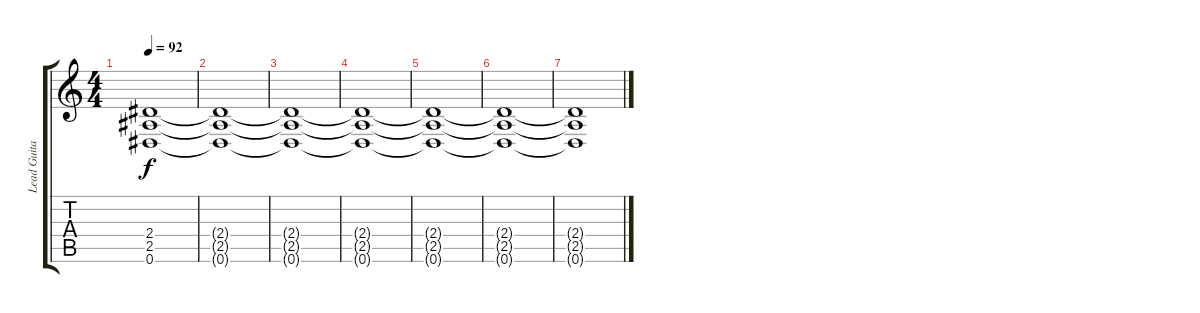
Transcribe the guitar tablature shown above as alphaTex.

\track ("Lead Guitar" "Lead Guita") {instrument distortionguitar}
\staff {score tabs}
\tuning (Eb4 Bb3 Gb3 Db3 Ab2 Eb2) {hide}
\ts (4 4)
\tempo 92
\clef g2
\ks c
(2.4 2.5 0.6).1{dy f} |
(2.4{t} 2.5{t} 0.6{t}).1 |
(2.4{t} 2.5{t} 0.6{t}).1 |
(2.4{t} 2.5{t} 0.6{t}).1 |
(2.4{t} 2.5{t} 0.6{t}).1 |
(2.4{t} 2.5{t} 0.6{t}).1 |
(2.4{t} 2.5{t} 0.6{t}).1
